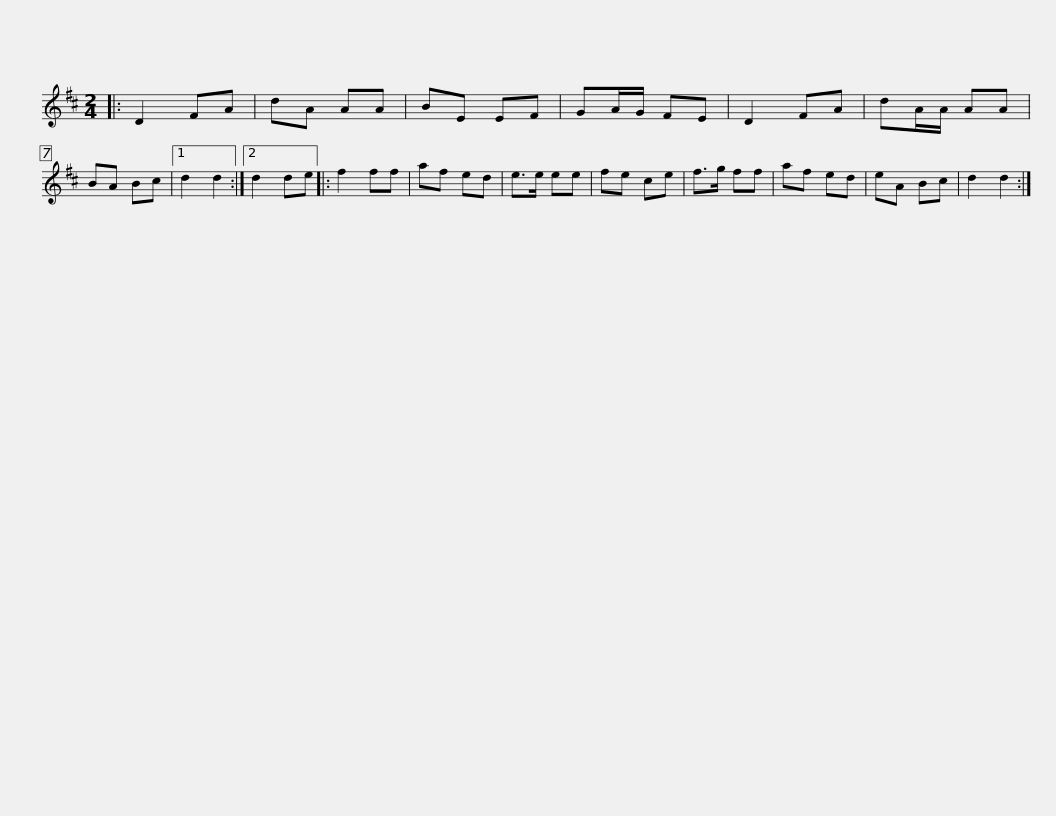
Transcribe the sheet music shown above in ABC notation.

X:1
L:1/8
M:2/4
I:linebreak $
K:D
V:1 treble
V:1
|: D2 FA | dA AA | BE EF | GA/G/ FE | D2 FA | %5
 dA/A/ AA | BA Bc |1 d2 d2 :|2 d2 de |: f2 ff | %10
 af ed |$ e>e ee | fe ce | f>g ff | af ed | %15
 eA Bc | d2 d2 :| %17
